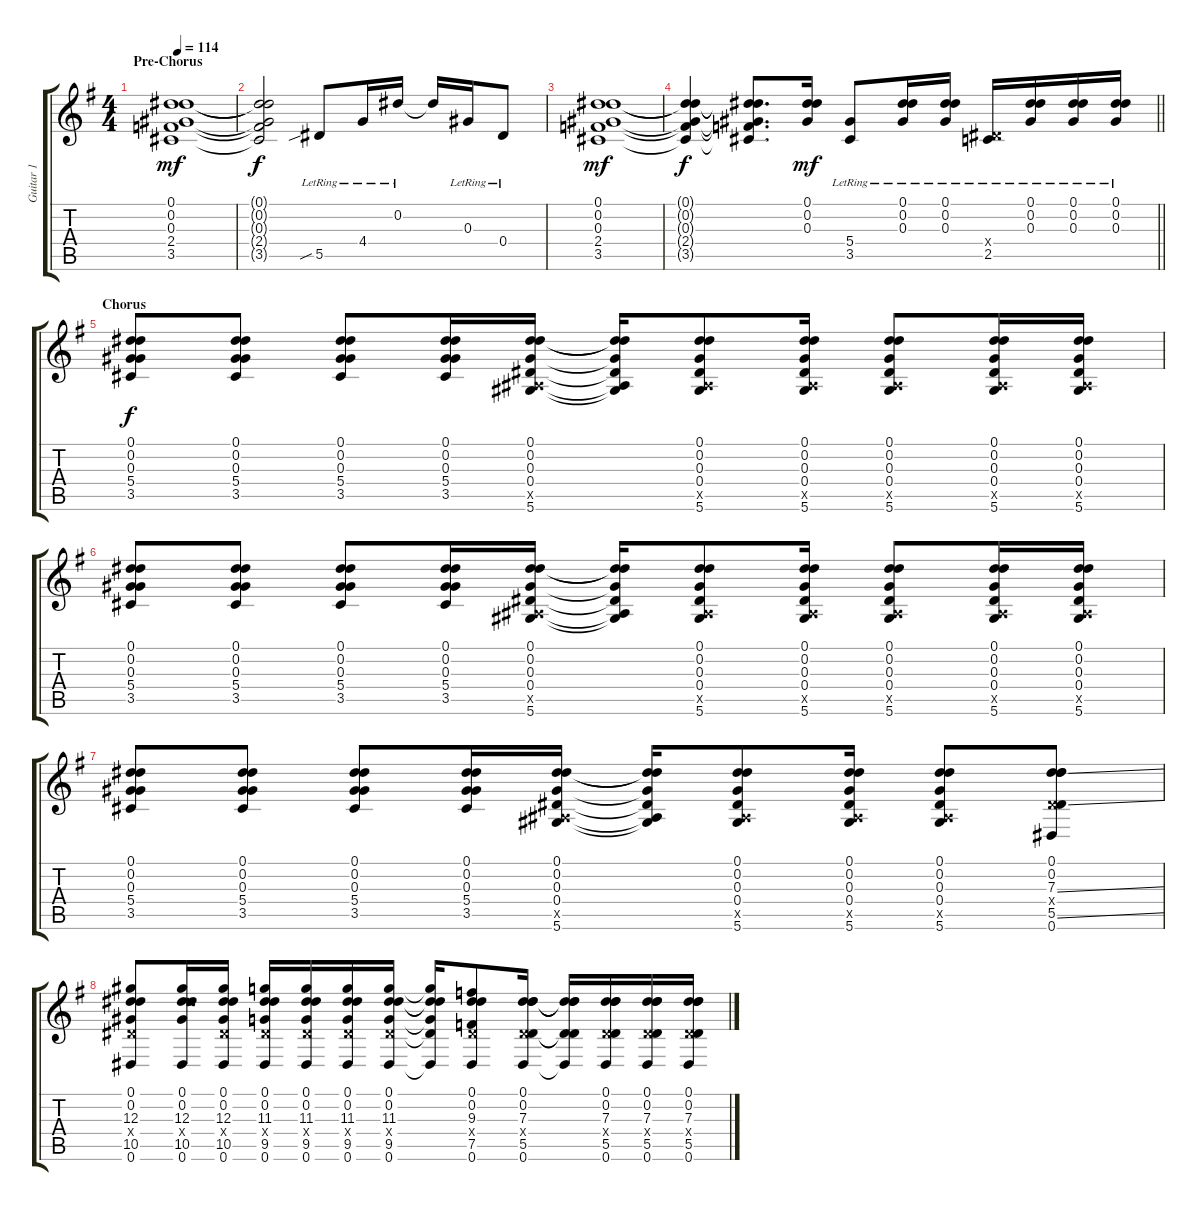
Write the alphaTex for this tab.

\track ("Guitar 1" "Guitar 1") {instrument acousticguitarsteel}
\staff {score tabs}
\tuning (Eb4 Eb4 Ab3 Eb3 Bb2 Eb2) {hide}
\ts (4 4)
\section ("" "Pre-Chorus")
\tempo 114
\clef g2
\ks g
(0.1 0.2 0.3 2.4 3.5).1{dy mf} |
(0.1{t} 0.2{t} 0.3{t} 2.4{t} 3.5{t}).2{dy f} 5.5{sib lr}.8 4.4{lr}.16 0.2{lr}.16 0.2{t}.16 0.3{lr}.16 0.4{lr}.8 |
(0.1 0.2 0.3 2.4 3.5).1{dy mf} |
\barLineRight lightlight
(0.1{t} 0.2{t} 0.3{t} 2.4{t} 3.5{t}).4{dy f} (0.1{t} 0.2{t} 0.3{t} 2.4{t} 3.5{t}).8{d} (0.1 0.2 0.3).16{dy mf} (5.4{lr} 3.5{lr}).8 (0.1{lr} 0.2{lr} 0.3{lr}).16 (0.1{lr} 0.2{lr} 0.3{lr}).16 (0.4{x} 2.5{lr}).16 (0.1{lr} 0.2{lr} 0.3{lr}).16 (0.1{lr} 0.2{lr} 0.3{lr}).16 (0.1{lr} 0.2{lr} 0.3{lr}).16 |
\section ("" "Chorus")
(0.1 0.2 0.3 5.4 3.5).8{dy f} (0.1 0.2 0.3 5.4 3.5).8 (0.1 0.2 0.3 5.4 3.5).8 (0.1 0.2 0.3 5.4 3.5).16 (0.1 0.2 0.3 0.4 0.5{x} 5.6).16 (0.1{t} 0.2{t} 0.3{t} 0.4{t} 0.5{t} 5.6{t}).16 (0.1 0.2 0.3 0.4 0.5{x} 5.6).8 (0.1 0.2 0.3 0.4 0.5{x} 5.6).16 (0.1 0.2 0.3 0.4 0.5{x} 5.6).8 (0.1 0.2 0.3 0.4 0.5{x} 5.6).16 (0.1 0.2 0.3 0.4 0.5{x} 5.6).16 |
(0.1 0.2 0.3 5.4 3.5).8 (0.1 0.2 0.3 5.4 3.5).8 (0.1 0.2 0.3 5.4 3.5).8 (0.1 0.2 0.3 5.4 3.5).16 (0.1 0.2 0.3 0.4 0.5{x} 5.6).16 (0.1{t} 0.2{t} 0.3{t} 0.4{t} 0.5{t} 5.6{t}).16 (0.1 0.2 0.3 0.4 0.5{x} 5.6).8 (0.1 0.2 0.3 0.4 0.5{x} 5.6).16 (0.1 0.2 0.3 0.4 0.5{x} 5.6).8 (0.1 0.2 0.3 0.4 0.5{x} 5.6).16 (0.1 0.2 0.3 0.4 0.5{x} 5.6).16 |
(0.1 0.2 0.3 5.4 3.5).8 (0.1 0.2 0.3 5.4 3.5).8 (0.1 0.2 0.3 5.4 3.5).8 (0.1 0.2 0.3 5.4 3.5).16 (0.1 0.2 0.3 0.4 0.5{x} 5.6).16 (0.1{t} 0.2{t} 0.3{t} 0.4{t} 0.5{t} 5.6{t}).16 (0.1 0.2 0.3 0.4 0.5{x} 5.6).8 (0.1 0.2 0.3 0.4 0.5{x} 5.6).16 (0.1 0.2 0.3 0.4 0.5{x} 5.6).8 (0.1 0.2 7.3{ss} 0.4{x} 5.5{ss} 0.6).8 |
(0.1 0.2 12.3 0.4{x} 10.5 0.6).8 (0.1 0.2 12.3 12.4{x} 10.5 0.6).16 (0.1 0.2 12.3 0.4{x} 10.5 0.6).16 (0.1 0.2 11.3 0.4{x} 9.5 0.6).16 (0.1 0.2 11.3 0.4{x} 9.5 0.6).16 (0.1 0.2 11.3 0.4{x} 9.5 0.6).16 (0.1 0.2 11.3 0.4{x} 9.5 0.6).16 (0.1{t} 0.2{t} 11.3{t} 0.4{t} 9.5{t} 0.6{t}).16 (0.1 0.2 9.3 0.4{x} 7.5 0.6).8 (0.1 0.2 7.3 0.4{x} 5.5 0.6).16 (0.1{t} 0.2{t} 7.3{t} 0.4{t} 5.5{t} 0.6{t}).16 (0.1 0.2 7.3 0.4{x} 5.5 0.6).16 (0.1 0.2 7.3 0.4{x} 5.5 0.6).16 (0.1 0.2 7.3 0.4{x} 5.5 0.6).16
